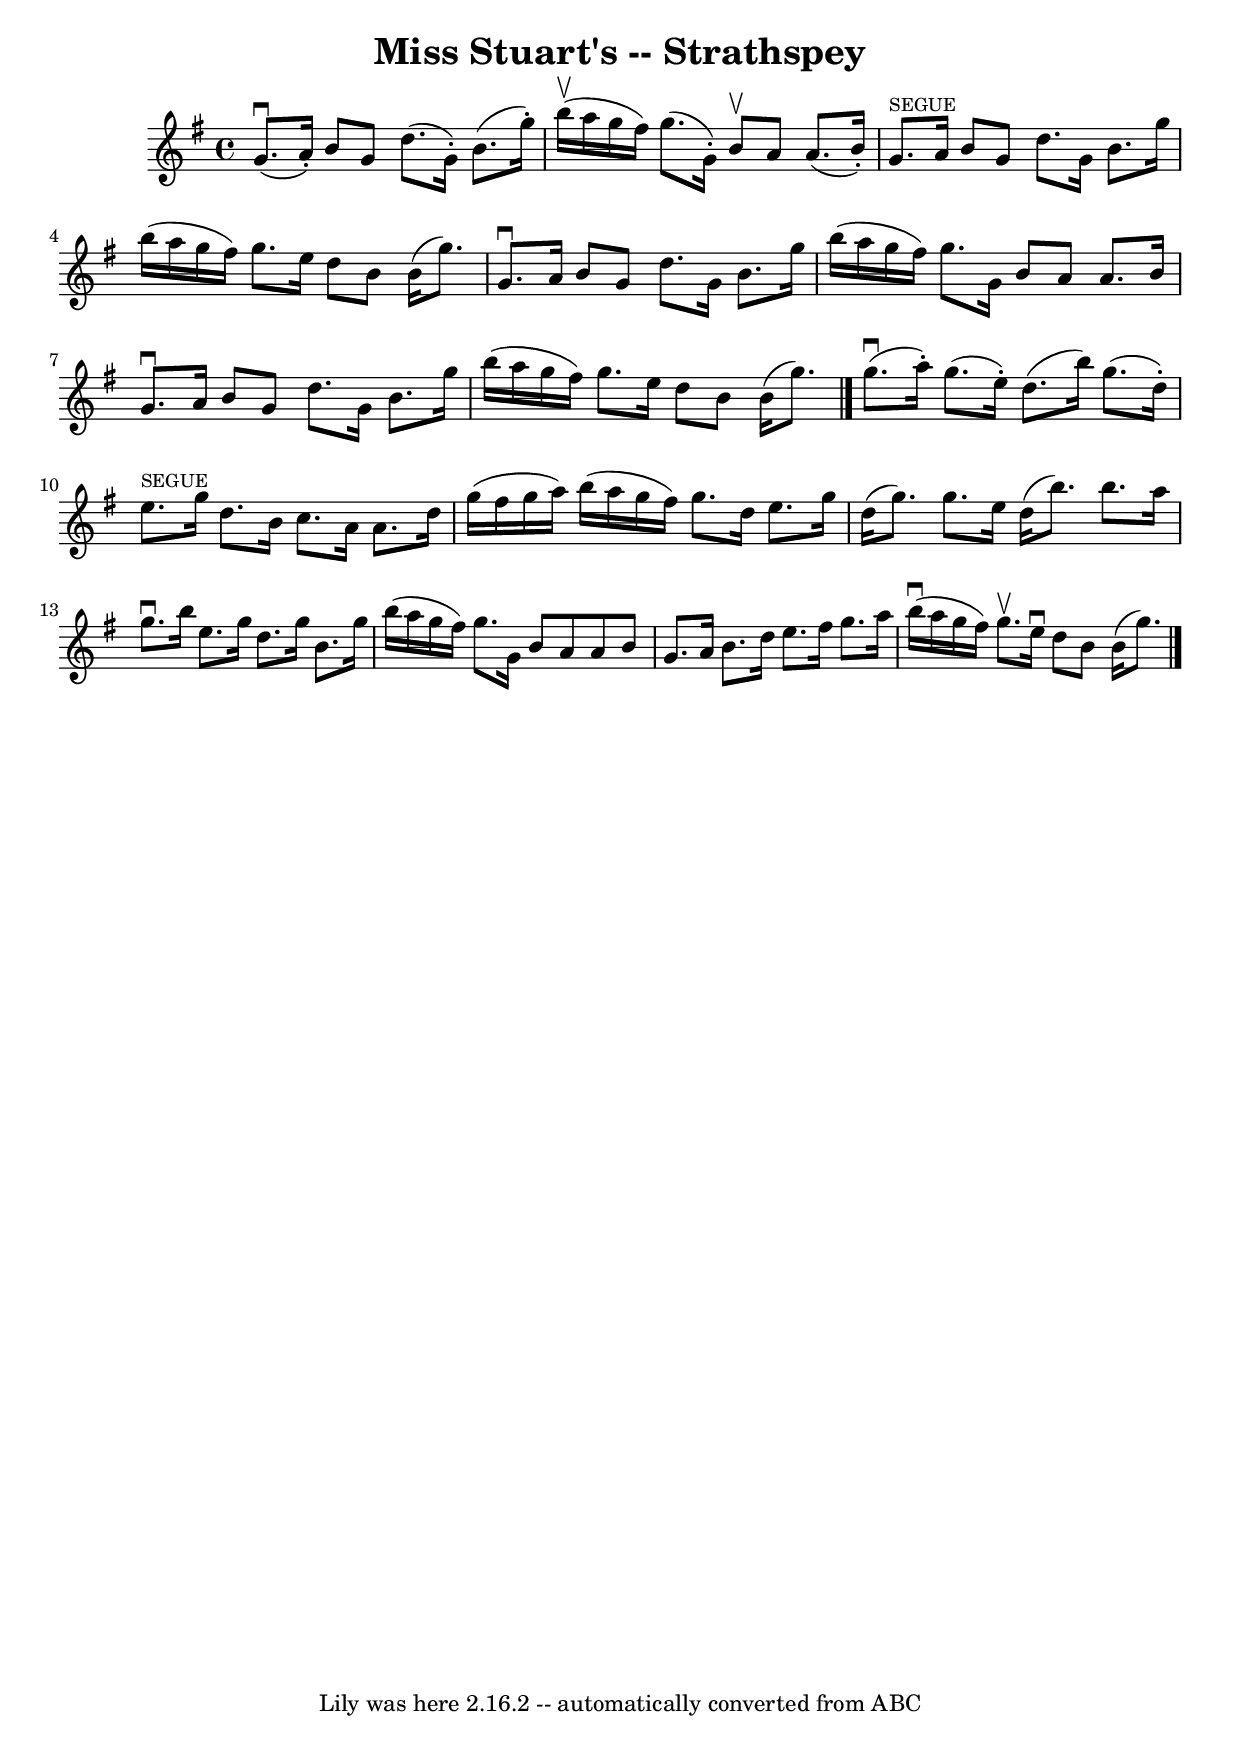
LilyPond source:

\version "2.16.2"
\include "Mammoth.ily"
\header {
  %% book = "Ryan's Mammoth Collection"
  crossRefNumber = "1"
  footnotes = "\\\\161 960"
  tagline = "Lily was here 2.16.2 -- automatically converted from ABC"
  title = "Miss Stuart's -- Strathspey"

}
voicedefault =  {


  \override Staff.TimeSignature #'style = #'C
  \time 4/4 
  \key g \major
  g'8.^\downbow(a'16-.) b'8 g'8 d''8. (
  g'16-.) b'8. (g''16-.)   |
  b''16^\upbow(a''16    
  g''16 fis''16) g''8. (g'16-.) b'8^\upbow a'8 a'8. (
  b'16-.)   |
  g'8.^\segue a'16 b'8 g'8 d''8. g'16 
  b'8. g''16    |
  b''16 (a''16 g''16 fis''16) g''8.  
  e''16 d''8 b'8 b'16 (g''8.)   |
  g'8.^\downbow   
  a'16 b'8 g'8 d''8. g'16 b'8. g''16    |
  b''16 (
  a''16 g''16 fis''16) g''8. g'16 b'8 a'8 a'8. b'16     |
  g'8.^\downbow a'16 b'8 g'8 d''8. g'16 b'8.    
  g''16    |
  b''16 (a''16 g''16 fis''16) g''8. e''16    
  d''8 b'8 b'16 (g''8.)   \bar "|." g''8.^\downbow(a''16-.) g''8. (e''16-.) d''8. (b''16) g''8. (d''16-.)    |
  e''8.^\segue g''16 d''8. b'16 c''8. a'16 a'8.   
  d''16    |
  g''16 (fis''16 g''16 a''16) b''16 (
  a''16 g''16 fis''16) g''8. d''16 e''8. g''16    |
  
  d''16 (g''8.) g''8. e''16 d''16 (b''8.) b''8. a''16     |
  g''8.^\downbow b''16 e''8. g''16 d''8. g''16    
  b'8. g''16    |
  b''16 (a''16 g''16 fis''16) g''8.    
  g'16 b'8 a'8 a'8 b'8    |
  g'8. a'16 b'8. d''16    
  e''8. fis''16 g''8. a''16    |
  b''16^\downbow(a''16    
  g''16 fis''16) g''8.^\upbow e''16^\downbow d''8 b'8    
  b'16 (g''8.)   \bar "|."   

}

\score{
  <<

    \context Staff="default"
    {
      \voicedefault 
      
    }

  >>
  \layout {
    
  }
  \midi {
  }

}
